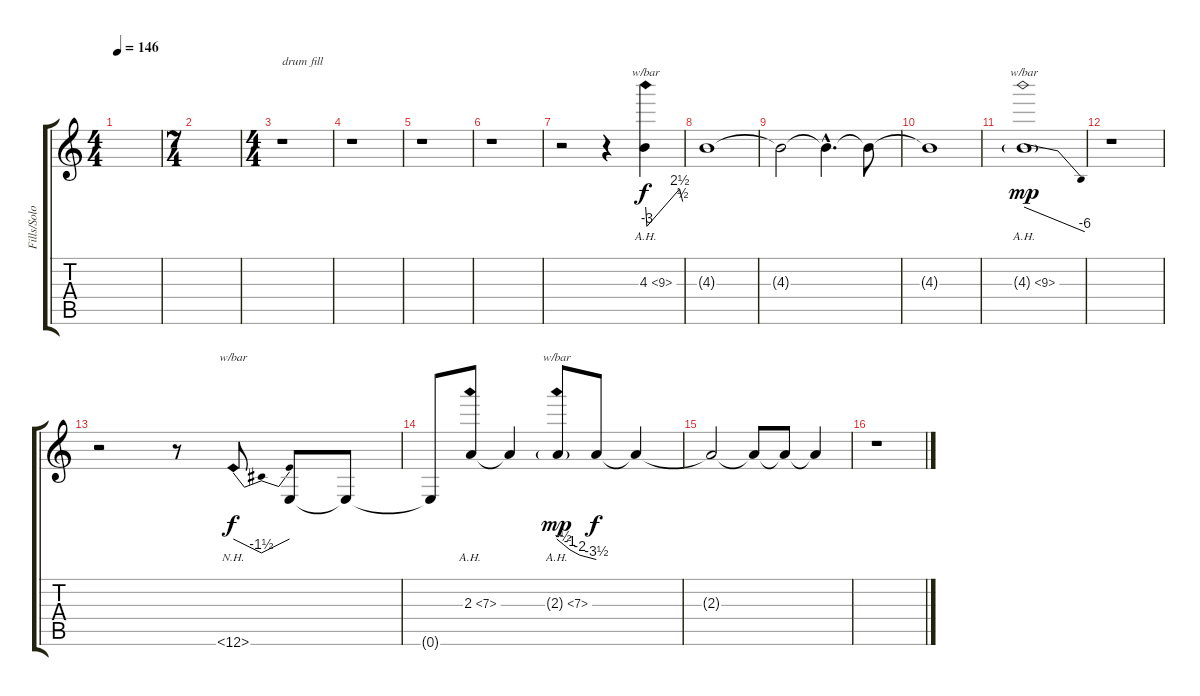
\track ("Fills/Solo" "Fills/Solo") {instrument distortionguitar}
\staff {score tabs}
\tuning (E4 B3 G3 D3 A2 E2) {hide}
\ts (4 4)
\tempo 146
\clef g2
\ks c
|
\ts (7 4)
|
\ts (4 4)
r.1{txt "drum fill"} |
r.1 |
r.1 |
r.1 |
r.2 r.4 4.3{ah 5}.4{tbe (custom default 0 0 2 -12 55 10 60 2) dy f} |
4.3{t}.1 |
4.3{t}.2 4.3{hac t}.4{d} 4.3{t}.8 |
4.3{t}.1 |
4.3{ah 5 g}.1{tbe (dive default 0 0 60 -24) dy mp} |
r.1 |
r.2 r.8 0.6{nh}.8{tbe (dip default 0 0 15 -6 30 -6 60 0) dy f} 0.6{t}.8 0.6{t}.8 |
0.6{t}.8 2.3{ah 5}.8 2.3{t}.4 2.3{ah 5 g}.8{tbe (custom default 0 0 10 -2 20 -4 35 -8 60 -14) dy mp} 2.3{t}.8{dy f} 2.3{t}.4 |
2.3{t}.2 2.3{t}.8 2.3{t}.8 2.3{t}.4 |
r.1
